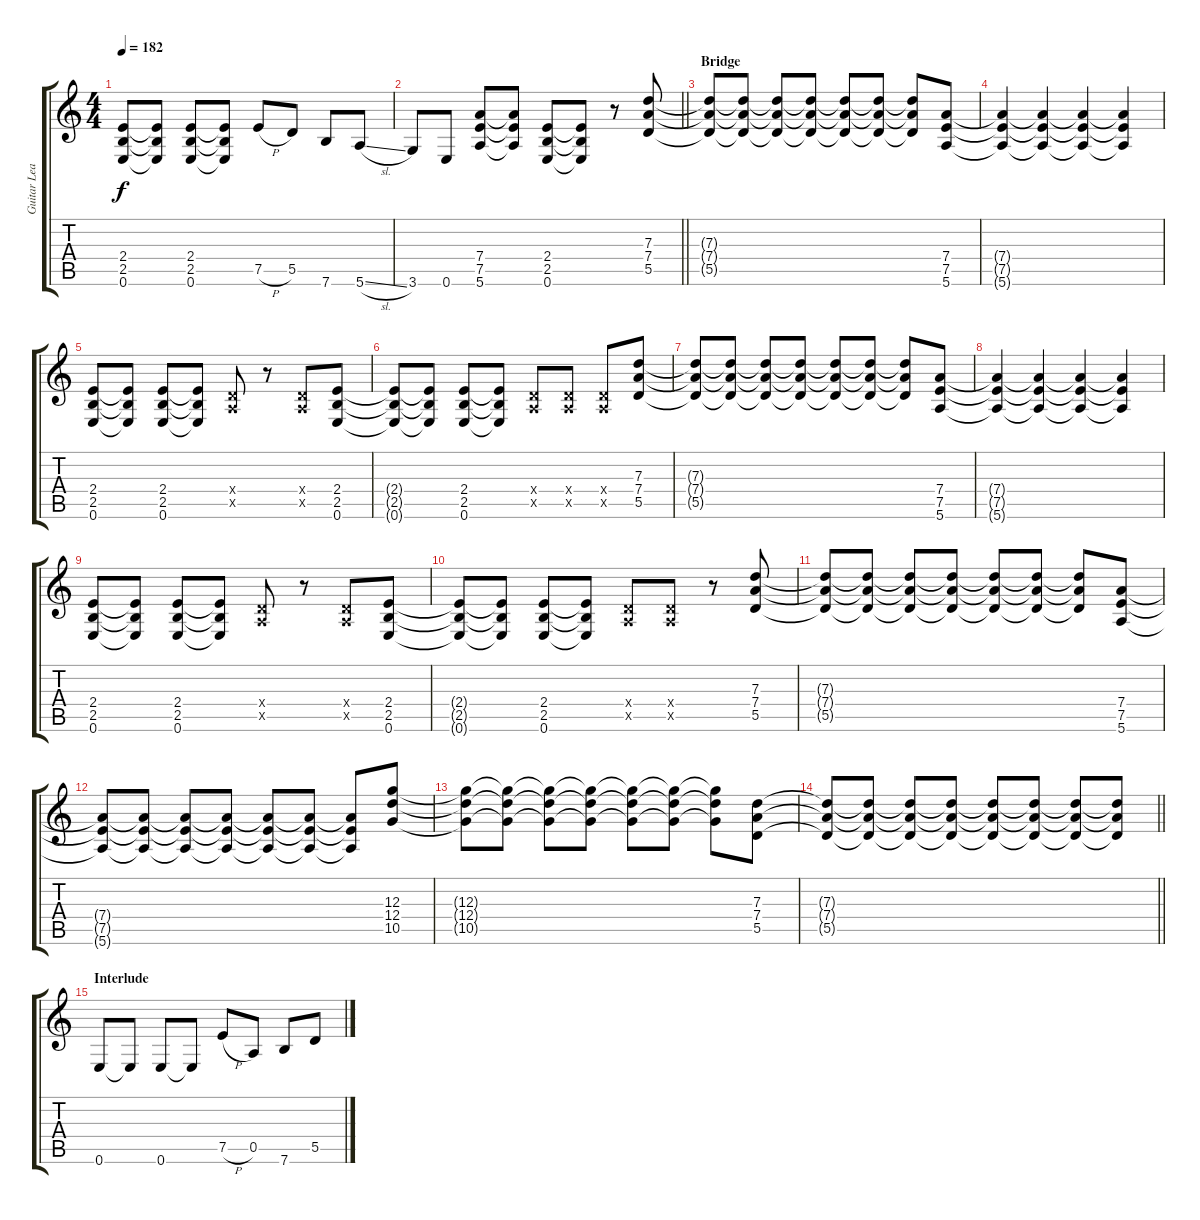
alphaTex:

\track ("Guitar Lead" "Guitar Lea") {instrument overdrivenguitar}
\staff {score tabs}
\tuning (E4 B3 G3 D3 A2 E2) {hide}
\ts (4 4)
\tempo 182
\clef g2
\ks c
(2.4 2.5 0.6).8{dy f} (2.4{t} 2.5{t} 0.6{t}).8 (2.4 2.5 0.6).8 (2.4{t} 2.5{t} 0.6{t}).8 7.5{h}.8 5.5.8 7.6.8 5.6{sl}.8 |
\barLineRight lightlight
3.6.8 0.6.8 (7.4 7.5 5.6).8 (7.4{t} 7.5{t} 5.6{t}).8 (2.4 2.5 0.6).8 (2.4{t} 2.5{t} 0.6{t}).8 r.8 (7.3 7.4 5.5).8 |
\section ("" "Bridge")
(7.3{t} 7.4{t} 5.5{t}).8 (7.3{t} 7.4{t} 5.5{t}).8 (7.3{t} 7.4{t} 5.5{t}).8 (7.3{t} 7.4{t} 5.5{t}).8 (7.3{t} 7.4{t} 5.5{t}).8 (7.3{t} 7.4{t} 5.5{t}).8 (7.3{t} 7.4{t} 5.5{t}).8 (7.4 7.5 5.6).8 |
(7.4{t} 7.5{t} 5.6{t}).4 (7.4{t} 7.5{t} 5.6{t}).4 (7.4{t} 7.5{t} 5.6{t}).4 (7.4{t} 7.5{t} 5.6{t}).4 |
(2.4 2.5 0.6).8 (2.4{t} 2.5{t} 0.6{t}).8 (2.4 2.5 0.6).8 (2.4{t} 2.5{t} 0.6{t}).8 (0.4{x} 0.5{x}).8 r.8 (0.4{x} 0.5{x}).8 (2.4 2.5 0.6).8 |
(2.4{t} 2.5{t} 0.6{t}).8 (2.4{t} 2.5{t} 0.6{t}).8 (2.4 2.5 0.6).8 (2.4{t} 2.5{t} 0.6{t}).8 (0.4{x} 0.5{x}).8 (0.4{x} 0.5{x}).8 (0.4{x} 0.5{x}).8 (7.3 7.4 5.5).8 |
(7.3{t} 7.4{t} 5.5{t}).8 (7.3{t} 7.4{t} 5.5{t}).8 (7.3{t} 7.4{t} 5.5{t}).8 (7.3{t} 7.4{t} 5.5{t}).8 (7.3{t} 7.4{t} 5.5{t}).8 (7.3{t} 7.4{t} 5.5{t}).8 (7.3{t} 7.4{t} 5.5{t}).8 (7.4 7.5 5.6).8 |
(7.4{t} 7.5{t} 5.6{t}).4 (7.4{t} 7.5{t} 5.6{t}).4 (7.4{t} 7.5{t} 5.6{t}).4 (7.4{t} 7.5{t} 5.6{t}).4 |
(2.4 2.5 0.6).8 (2.4{t} 2.5{t} 0.6{t}).8 (2.4 2.5 0.6).8 (2.4{t} 2.5{t} 0.6{t}).8 (0.4{x} 0.5{x}).8 r.8 (0.4{x} 0.5{x}).8 (2.4 2.5 0.6).8 |
(2.4{t} 2.5{t} 0.6{t}).8 (2.4{t} 2.5{t} 0.6{t}).8 (2.4 2.5 0.6).8 (2.4{t} 2.5{t} 0.6{t}).8 (0.4{x} 0.5{x}).8 (0.4{x} 0.5{x}).8 r.8 (7.3 7.4 5.5).8 |
(7.3{t} 7.4{t} 5.5{t}).8 (7.3{t} 7.4{t} 5.5{t}).8 (7.3{t} 7.4{t} 5.5{t}).8 (7.3{t} 7.4{t} 5.5{t}).8 (7.3{t} 7.4{t} 5.5{t}).8 (7.3{t} 7.4{t} 5.5{t}).8 (7.3{t} 7.4{t} 5.5{t}).8 (7.4 7.5 5.6).8 |
(7.4{t} 7.5{t} 5.6{t}).8 (7.4{t} 7.5{t} 5.6{t}).8 (7.4{t} 7.5{t} 5.6{t}).8 (7.4{t} 7.5{t} 5.6{t}).8 (7.4{t} 7.5{t} 5.6{t}).8 (7.4{t} 7.5{t} 5.6{t}).8 (7.4{t} 7.5{t} 5.6{t}).8 (12.3 12.4 10.5).8 |
(12.3{t} 12.4{t} 10.5{t}).8 (12.3{t} 12.4{t} 10.5{t}).8 (12.3{t} 12.4{t} 10.5{t}).8 (12.3{t} 12.4{t} 10.5{t}).8 (12.3{t} 12.4{t} 10.5{t}).8 (12.3{t} 12.4{t} 10.5{t}).8 (12.3{t} 12.4{t} 10.5{t}).8 (7.3 7.4 5.5).8 |
\barLineRight lightlight
(7.3{t} 7.4{t} 5.5{t}).8 (7.3{t} 7.4{t} 5.5{t}).8 (7.3{t} 7.4{t} 5.5{t}).8 (7.3{t} 7.4{t} 5.5{t}).8 (7.3{t} 7.4{t} 5.5{t}).8 (7.3{t} 7.4{t} 5.5{t}).8 (7.3{t} 7.4{t} 5.5{t}).8 (7.3{t} 7.4{t} 5.5{t}).8 |
\section ("" "Interlude")
0.6.8 0.6{t}.8 0.6.8 0.6{t}.8 7.5{h}.8 0.5.8 7.6.8 5.5.8
